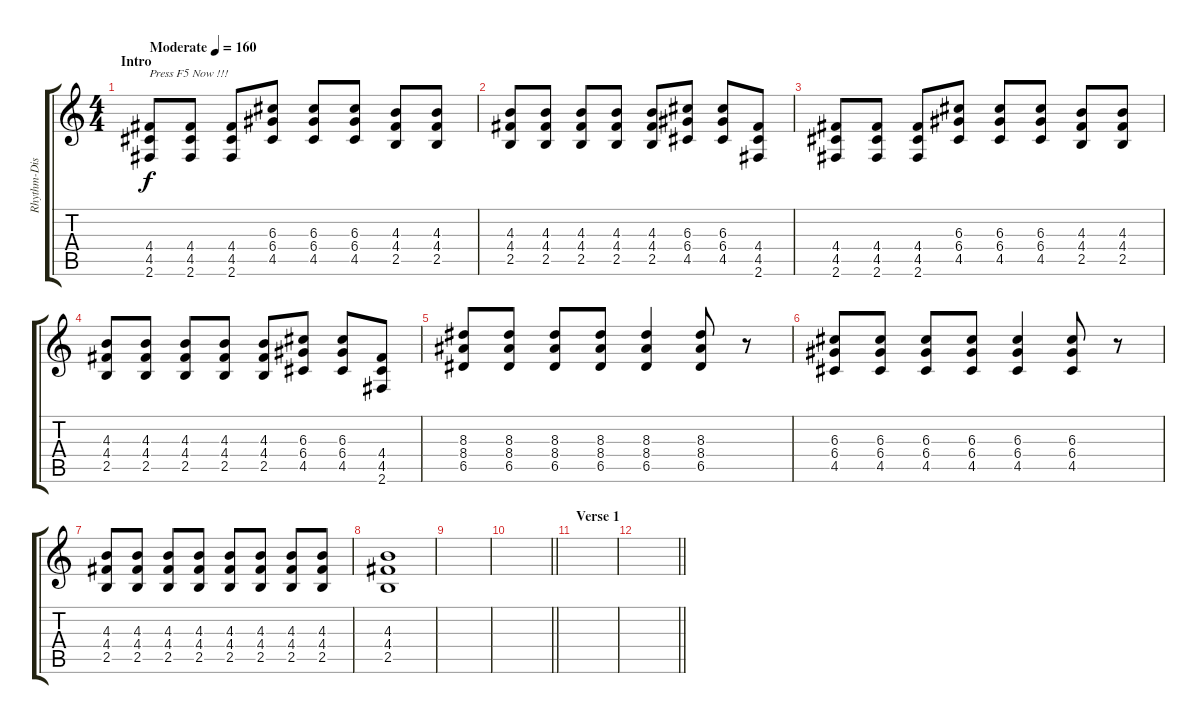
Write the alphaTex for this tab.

\track ("Rhythm-Dist Guitar" "Rhythm-Dis") {instrument overdrivenguitar}
\staff {score tabs}
\tuning (E4 B3 G3 D3 A2 E2) {hide}
\ts (4 4)
\section ("" "Intro")
\tempo (160 "Moderate")
\clef g2
\ks c
(4.4 4.5 2.6).8{txt "Press F5 Now !!!" dy f instrument overdrivenguitar} (4.4 4.5 2.6).8 (4.4 4.5 2.6).8 (6.3 6.4 4.5).8 (6.3 6.4 4.5).8 (6.3 6.4 4.5).8 (4.3 4.4 2.5).8 (4.3 4.4 2.5).8 |
(4.3 4.4 2.5).8 (4.3 4.4 2.5).8 (4.3 4.4 2.5).8 (4.3 4.4 2.5).8 (4.3 4.4 2.5).8 (6.3 6.4 4.5).8 (6.3 6.4 4.5).8 (4.4 4.5 2.6).8 |
(4.4 4.5 2.6).8 (4.4 4.5 2.6).8 (4.4 4.5 2.6).8 (6.3 6.4 4.5).8 (6.3 6.4 4.5).8 (6.3 6.4 4.5).8 (4.3 4.4 2.5).8 (4.3 4.4 2.5).8 |
(4.3 4.4 2.5).8 (4.3 4.4 2.5).8 (4.3 4.4 2.5).8 (4.3 4.4 2.5).8 (4.3 4.4 2.5).8 (6.3 6.4 4.5).8 (6.3 6.4 4.5).8 (4.4 4.5 2.6).8 |
(8.3 8.4 6.5).8 (8.3 8.4 6.5).8 (8.3 8.4 6.5).8 (8.3 8.4 6.5).8 (8.3 8.4 6.5).4 (8.3 8.4 6.5).8 r.8 |
(6.3 6.4 4.5).8 (6.3 6.4 4.5).8 (6.3 6.4 4.5).8 (6.3 6.4 4.5).8 (6.3 6.4 4.5).4 (6.3 6.4 4.5).8 r.8 |
(4.3 4.4 2.5).8 (4.3 4.4 2.5).8 (4.3 4.4 2.5).8 (4.3 4.4 2.5).8 (4.3 4.4 2.5).8 (4.3 4.4 2.5).8 (4.3 4.4 2.5).8 (4.3 4.4 2.5).8 |
(4.3 4.4 2.5).1 |
|
\barLineRight lightlight
|
\section ("" "Verse 1")
|
\barLineRight lightlight
